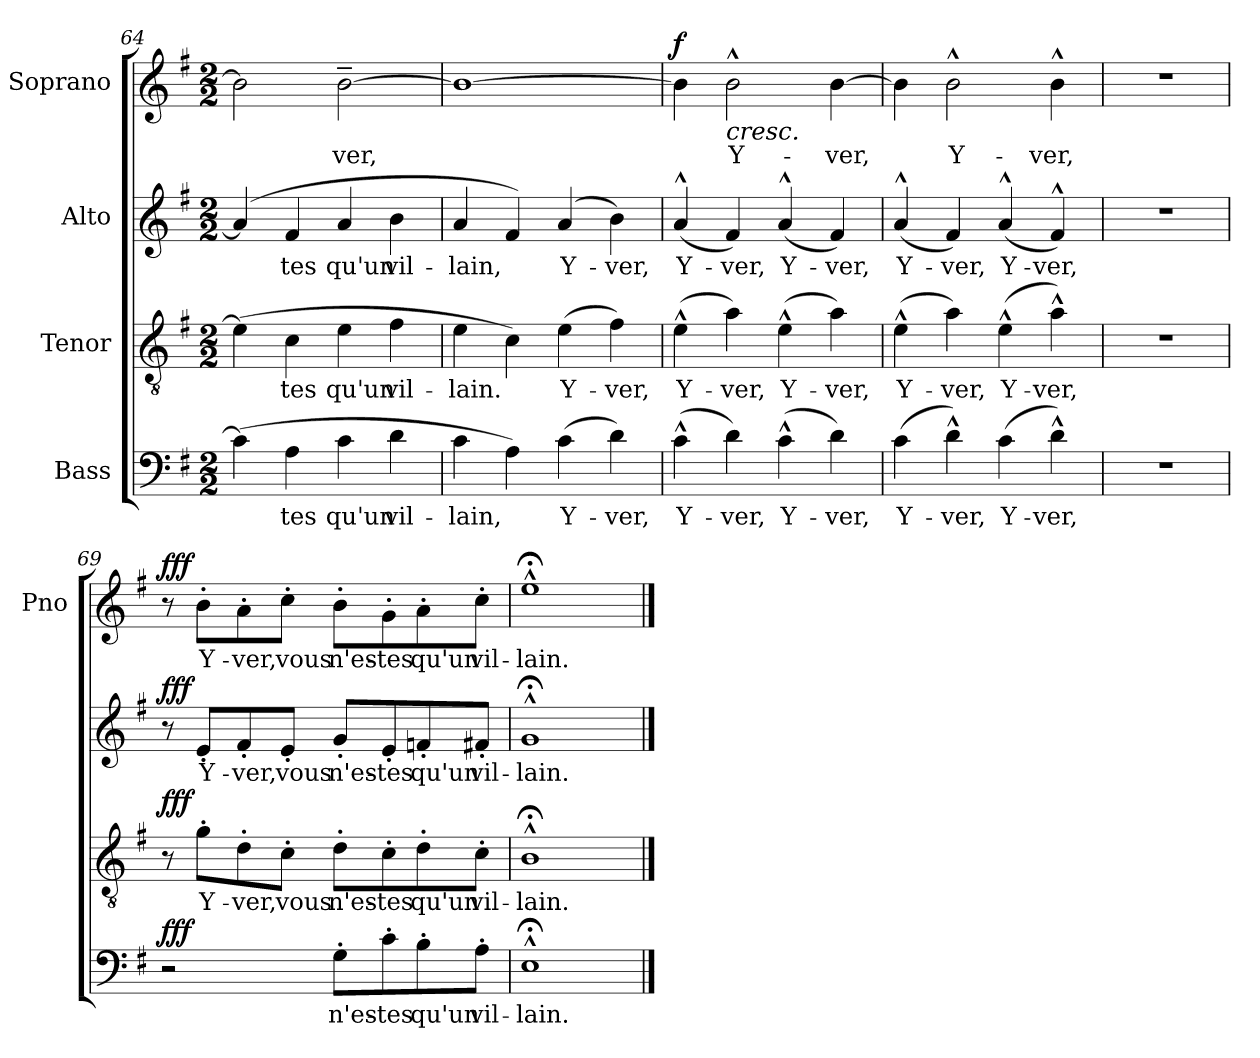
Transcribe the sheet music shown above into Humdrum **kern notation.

**kern	**text	**dynam	**kern	**text	**dynam	**kern	**text	**dynam	**kern	**text	**dynam
*part4	*part4	*part4	*part3	*part3	*part3	*part2	*part2	*part2	*part1	*part1	*part1
*staff4	*staff4	*staff4	*staff3	*staff3	*staff3	*staff2	*staff2	*staff2	*staff1	*staff1	*staff1
*I"Bass	*	*	*I"Tenor	*	*	*I"Alto	*	*	*I"Soprano	*	*
*	*	*	*	*	*	*	*	*	*I'Pno	*	*
!!LO:PB:g=z
*clefF4	*	*	*clefGv2	*	*	*clefG2	*	*	*clefG2	*	*
*k[f#]	*	*	*k[f#]	*	*	*k[f#]	*	*	*k[f#]	*	*
*G:	*	*	*G:	*	*	*G:	*	*	*G:	*	*
*M2/2	*	*	*M2/2	*	*	*M2/2	*	*	*M2/2	*	*
=64	=64	=64	=64	=64	=64	=64	=64	=64	=64	=64	=64
(>4c\]	.	.	(>4e\]	.	.	(>4a/]	.	.	2b\]	.	.
!	!LO:LY:b	!	!	!LO:LY:b	!	!	!LO:LY:b	!	!	!	!
4A\	-tes	.	4c\	-tes	.	4f#/	-tes	.	.	.	.
!	!LO:LY:b	!	!	!LO:LY:b	!	!	!LO:LY:b	!	!	!LO:LY:b	!
4c\	qu'un	.	4e\	qu'un	.	4a/	qu'un	.	[2b~\	-ver,	.
!	!LO:LY:b	!	!	!LO:LY:b	!	!	!LO:LY:b	!	!	!	!
4d\	vil-	.	4f#\	vil-	.	4b\	vil-	.	.	.	.
!!LO:LB:g=z
=65	=65	=65	=65	=65	=65	=65	=65	=65	=65	=65	=65
!	!LO:LY:b	!	!	!LO:LY:b	!	!	!LO:LY:b	!	!	!	!
4c\	-lain,	.	4e\	-lain.	.	4a/	-lain,	.	1b_	.	.
4A\)	.	.	4c\)	.	.	4f#/)	.	.	.	.	.
!	!LO:LY:b	!	!	!LO:LY:b	!	!	!LO:LY:b	!	!	!	!
(>4c\	Y-	.	(>4e\	Y-	.	(>4a/	Y-	.	.	.	.
!	!LO:LY:b	!	!	!LO:LY:b	!	!	!LO:LY:b	!	!	!	!
4d\)	-ver,	.	4f#\)	-ver,	.	4b\)	-ver,	.	.	.	.
=66	=66	=66	=66	=66	=66	=66	=66	=66	=66	=66	=66
!	!LO:LY:b	!	!	!LO:LY:b	!	!	!LO:LY:b	!	!	!	!LO:DY:b
(>4c^^\	Y-	.	(>4e^^\	Y-	.	(<4a^^/	Y-	.	4b\]	.	f
!	!LO:LY:b	!	!	!LO:LY:b	!	!	!LO:LY:b	!	!	!LO:LY:b	!LO:HP:b
4d\)	-ver,	.	4a\)	-ver,	.	4f#/)	-ver,	.	2b^^\	Y-	<
!	!LO:LY:b	!	!	!LO:LY:b	!	!	!LO:LY:b	!	!	!	!
(>4c^^\	Y-	.	(>4e^^\	Y-	.	(<4a^^/	Y-	.	.	.	.
!	!LO:LY:b	!	!	!LO:LY:b	!	!	!LO:LY:b	!	!	!LO:LY:b	!
4d\)	-ver,	.	4a\)	-ver,	.	4f#/)	-ver,	.	[4b\	-ver,	.
=67	=67	=67	=67	=67	=67	=67	=67	=67	=67	=67	=67
!	!LO:LY:b	!	!	!LO:LY:b	!	!	!LO:LY:b	!	!	!	!
(>4c\	Y-	.	(>4e^^\	Y-	.	(<4a^^/	Y-	.	4b\]	.	.
!	!LO:LY:b	!	!	!LO:LY:b	!	!	!LO:LY:b	!	!	!LO:LY:b	!
4d^^\)	-ver,	.	4a\)	-ver,	.	4f#/)	-ver,	.	2b^^\	Y-	.
!	!LO:LY:b	!	!	!LO:LY:b	!	!	!LO:LY:b	!	!	!	!
(>4c\	Y-	.	(>4e^^\	Y-	.	(<4a^^/	Y-	.	.	.	.
!	!LO:LY:b	!	!	!LO:LY:b	!	!	!LO:LY:b	!	!	!LO:LY:b	!
4d^^\)	-ver,	.	4a^^\)	-ver,	.	4f#^^/)	-ver,	.	4b^^\	-ver,	.
=68	=68	=68	=68	=68	=68	=68	=68	=68	=68	=68	=68
1r	.	.	1r	.	.	1r	.	.	1r	.	.
=69	=69	=69	=69	=69	=69	=69	=69	=69	=69	=69	=69
!	!	!LO:DY:b	!	!	!	!	!	!	!	!	!
!	!	!LO:DY:n=1:b	!	!	!LO:DY:b	!	!	!	!	!	!
!	!	!	!	!	!LO:DY:n=1:b	!	!	!LO:DY:b	!	!	!
!	!	!	!	!	!	!	!	!LO:DY:n=1:b	!	!	!LO:DY:b
!	!	!	!	!	!	!	!	!	!	!	!LO:DY:n=1:b
2r	.	f ff	8r	.	f ff	8r	.	f ff	8r	.	f ff
!	!	!	!	!LO:LY:b	!	!	!LO:LY:b	!	!	!LO:LY:b	!
.	.	.	8g'\L	Y-	.	8e'/L	Y-	.	8b'\L	Y-	.
!	!	!	!	!LO:LY:b	!	!	!LO:LY:b	!	!	!LO:LY:b	!
.	.	.	8d'\	-ver,	.	8f#'/	-ver,	.	8a'\	-ver,	.
!	!	!	!	!LO:LY:b	!	!	!LO:LY:b	!	!	!LO:LY:b	!
.	.	.	8c'\J	vous	.	8e'/J	vous	.	8cc'\J	vous	.
!	!LO:LY:b	!	!	!LO:LY:b	!	!	!LO:LY:b	!	!	!LO:LY:b	!
8G'\L	n'es-	.	8d'\L	n'es-	.	8g'/L	n'es-	.	8b'\L	n'es-	.
!	!LO:LY:b	!	!	!LO:LY:b	!	!	!LO:LY:b	!	!	!LO:LY:b	!
8c'\	-tes	.	8c'\	-tes	.	8e'/	-tes	.	8g'\	-tes	.
!	!LO:LY:b	!	!	!LO:LY:b	!	!	!LO:LY:b	!	!	!LO:LY:b	!
8B'\	qu'un	.	8d'\	qu'un	.	8fn'/	qu'un	.	8a'\	qu'un	.
!	!LO:LY:b	!	!	!LO:LY:b	!	!	!LO:LY:b	!	!	!LO:LY:b	!
8A'\J	vil-	.	8c'\J	vil-	.	8f#X'/J	vil-	.	8cc'\J	vil-	[
=70	=70	=70	=70	=70	=70	=70	=70	=70	=70	=70	=70
!	!LO:LY:b	!	!	!LO:LY:b	!	!	!LO:LY:b	!	!	!LO:LY:b	!
1E;<^^	-lain.	.	1B;<^^	-lain.	.	1g;<^^	-lain.	.	1ee;<^^	-lain.	.
==	==	==	==	==	==	==	==	==	==	==	==
*-	*-	*-	*-	*-	*-	*-	*-	*-	*-	*-	*-
